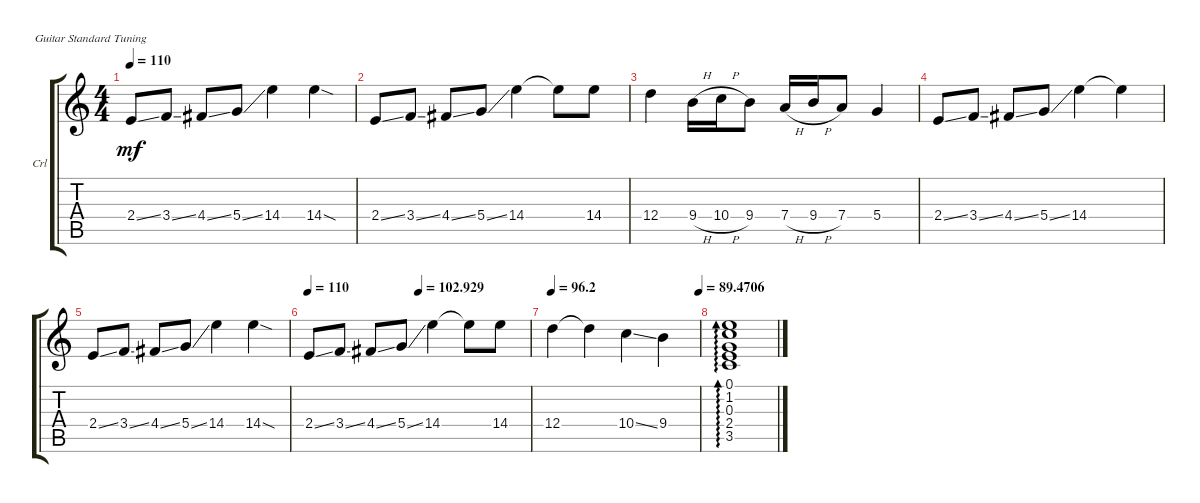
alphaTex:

\defaultSystemsLayout 4
\bracketExtendMode groupsimilarinstruments
\firstSystemTrackNameOrientation horizontal
\otherSystemsTrackNameOrientation horizontal
\track ("Carl Gt" "Crl") {instrument overdrivenguitar}
\staff {score tabs}
\tuning (E4 B3 G3 D3 A2 E2)
\ts (4 4)
\tempo 110
\clef g2
\ks c
2.4{ss}.8{dy mf} 3.4{ss}.8 4.4{ss}.8 5.4{ss}.8 14.4.4 14.4{sod}.4 |
2.4{ss}.8 3.4{ss}.8 4.4{ss}.8 5.4{ss}.8 14.4.4 14.4{t}.8 14.4.8 |
\scale
0.333333 12.4.4 9.4{h}.16 10.4{h}.16 9.4.8 7.4{h}.16 9.4{h}.16 7.4.8 5.4.4 |
\scale
0.333333 2.4{ss}.8 3.4{ss}.8 4.4{ss}.8 5.4{ss}.8 14.4.4 14.4{t}.4 |
\scale
0.333333 2.4{ss}.8 3.4{ss}.8 4.4{ss}.8 5.4{ss}.8 14.4.4 14.4{sod}.4 |
\tempo 110
\tempo (102.929 0.5)
\scale
0.333333 2.4{ss}.8 3.4{ss}.8 4.4{ss}.8 5.4{ss}.8 14.4.4 14.4{t}.8 14.4.8 |
\tempo
96.2
\tempo (89.4706 1)
\scale
0.333333 12.4.4 12.4{t}.4 10.4{ss}.4 9.4.4 |
\scale
0.333333 (3.5 2.4 0.3 1.2 0.1).1{ad 0}
